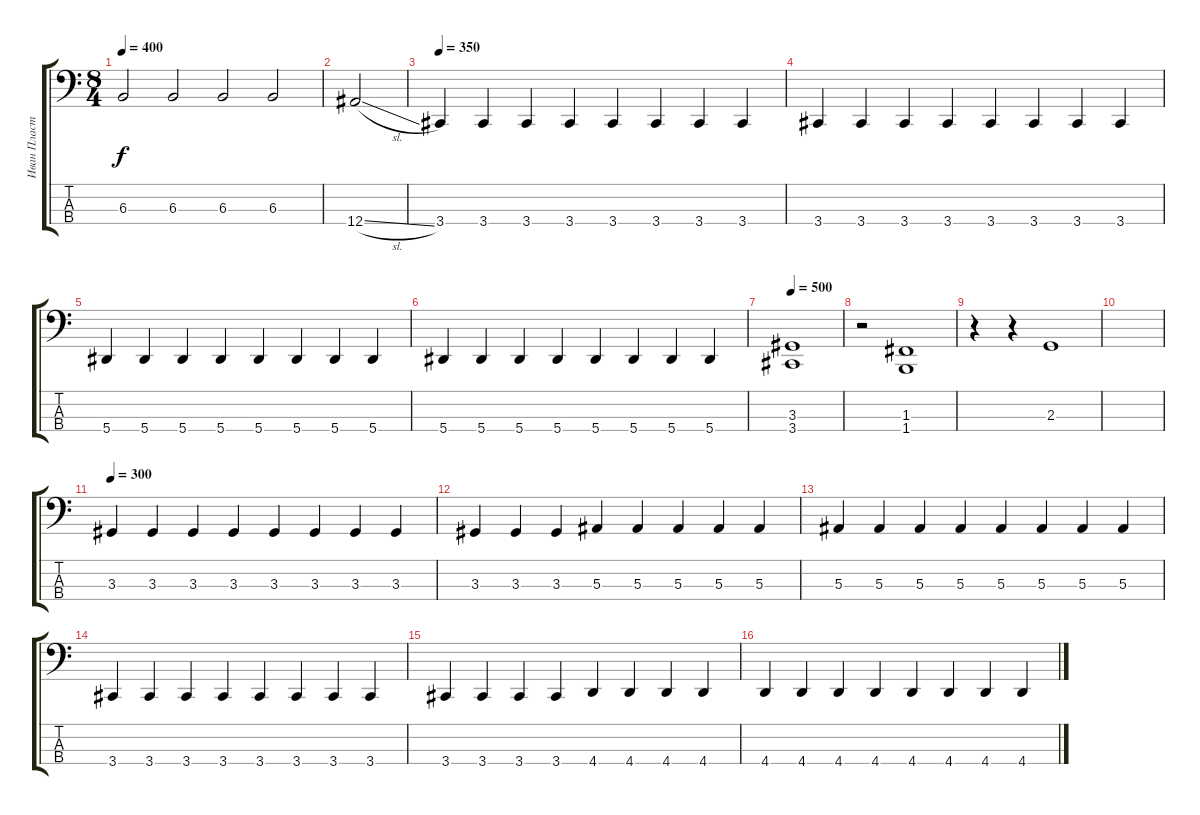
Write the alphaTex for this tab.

\track ("Иван Пластинин-Бас" "Иван Пласт") {instrument electricbasspick}
\staff {score tabs}
\tuning (Eb2 Bb1 F1 Bb0) {hide}
\ts (8 4)
\tempo 400
\clef f4
\ks c
6.3.2{dy f} 6.3.2 6.3.2 6.3.2 |
12.4{sl}.2 |
\tempo 350
3.4.4 3.4.4 3.4.4 3.4.4 3.4.4 3.4.4 3.4.4 3.4.4 |
3.4.4 3.4.4 3.4.4 3.4.4 3.4.4 3.4.4 3.4.4 3.4.4 |
5.4.4 5.4.4 5.4.4 5.4.4 5.4.4 5.4.4 5.4.4 5.4.4 |
5.4.4 5.4.4 5.4.4 5.4.4 5.4.4 5.4.4 5.4.4 5.4.4 |
\tempo 500
(3.3 3.4).1 |
r.2 (1.3 1.4).1 |
r.4 r.4 2.3.1 |
|
\tempo 300
3.3.4 3.3.4 3.3.4 3.3.4 3.3.4 3.3.4 3.3.4 3.3.4 |
3.3.4 3.3.4 3.3.4 5.3.4 5.3.4 5.3.4 5.3.4 5.3.4 |
5.3.4 5.3.4 5.3.4 5.3.4 5.3.4 5.3.4 5.3.4 5.3.4 |
3.4.4 3.4.4 3.4.4 3.4.4 3.4.4 3.4.4 3.4.4 3.4.4 |
3.4.4 3.4.4 3.4.4 3.4.4 4.4.4 4.4.4 4.4.4 4.4.4 |
4.4.4 4.4.4 4.4.4 4.4.4 4.4.4 4.4.4 4.4.4 4.4.4
